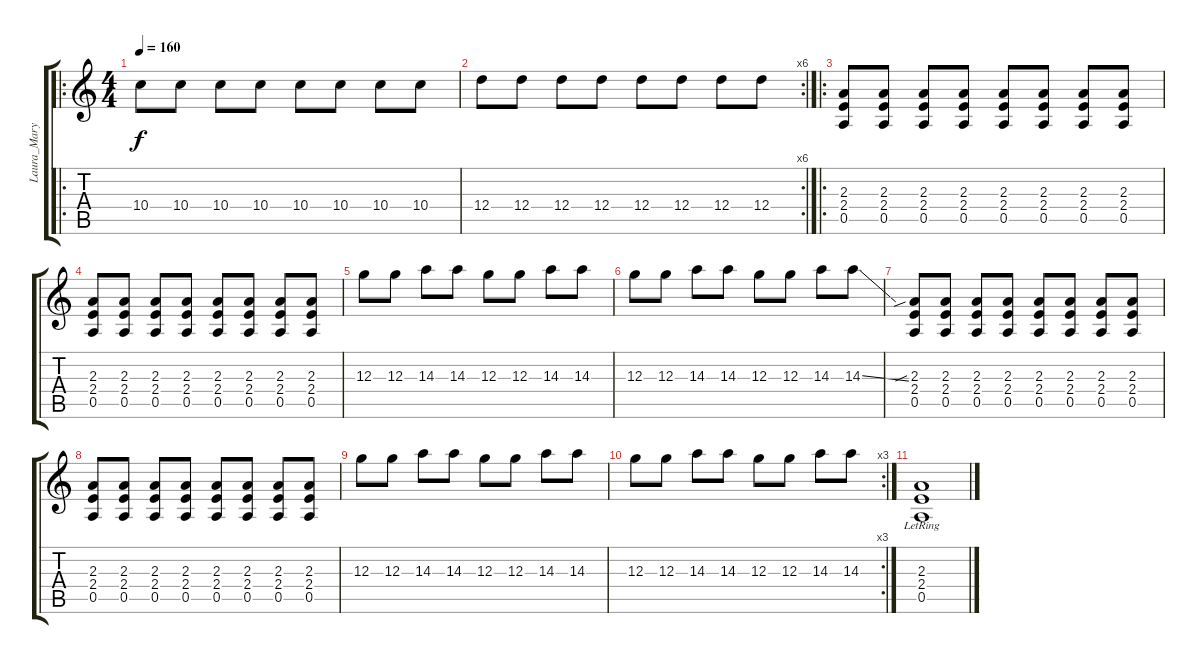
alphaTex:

\track ("Laura_Mary" "Laura_Mary") {instrument overdrivenguitar}
\staff {score tabs}
\tuning (E4 B3 G3 D3 A2 E2) {hide}
\ro
\ts (4 4)
\tempo 160
\clef g2
\ks c
10.4.8{dy f} 10.4.8 10.4.8 10.4.8 10.4.8 10.4.8 10.4.8 10.4.8 |
\rc 6
12.4.8 12.4.8 12.4.8 12.4.8 12.4.8 12.4.8 12.4.8 12.4.8 |
\ro
(2.3 2.4 0.5).8 (2.3 2.4 0.5).8 (2.3 2.4 0.5).8 (2.3 2.4 0.5).8 (2.3 2.4 0.5).8 (2.3 2.4 0.5).8 (2.3 2.4 0.5).8 (2.3 2.4 0.5).8 |
(2.3 2.4 0.5).8 (2.3 2.4 0.5).8 (2.3 2.4 0.5).8 (2.3 2.4 0.5).8 (2.3 2.4 0.5).8 (2.3 2.4 0.5).8 (2.3 2.4 0.5).8 (2.3 2.4 0.5).8 |
12.3.8 12.3.8 14.3.8 14.3.8 12.3.8 12.3.8 14.3.8 14.3.8 |
12.3.8 12.3.8 14.3.8 14.3.8 12.3.8 12.3.8 14.3.8 14.3{ss}.8 |
(2.3{sib} 2.4 0.5).8 (2.3 2.4 0.5).8 (2.3 2.4 0.5).8 (2.3 2.4 0.5).8 (2.3 2.4 0.5).8 (2.3 2.4 0.5).8 (2.3 2.4 0.5).8 (2.3 2.4 0.5).8 |
(2.3 2.4 0.5).8 (2.3 2.4 0.5).8 (2.3 2.4 0.5).8 (2.3 2.4 0.5).8 (2.3 2.4 0.5).8 (2.3 2.4 0.5).8 (2.3 2.4 0.5).8 (2.3 2.4 0.5).8 |
12.3.8 12.3.8 14.3.8 14.3.8 12.3.8 12.3.8 14.3.8 14.3.8 |
\rc 3
12.3.8 12.3.8 14.3.8 14.3.8 12.3.8 12.3.8 14.3.8 14.3.8 |
(2.3{lr} 2.4 0.5).1
